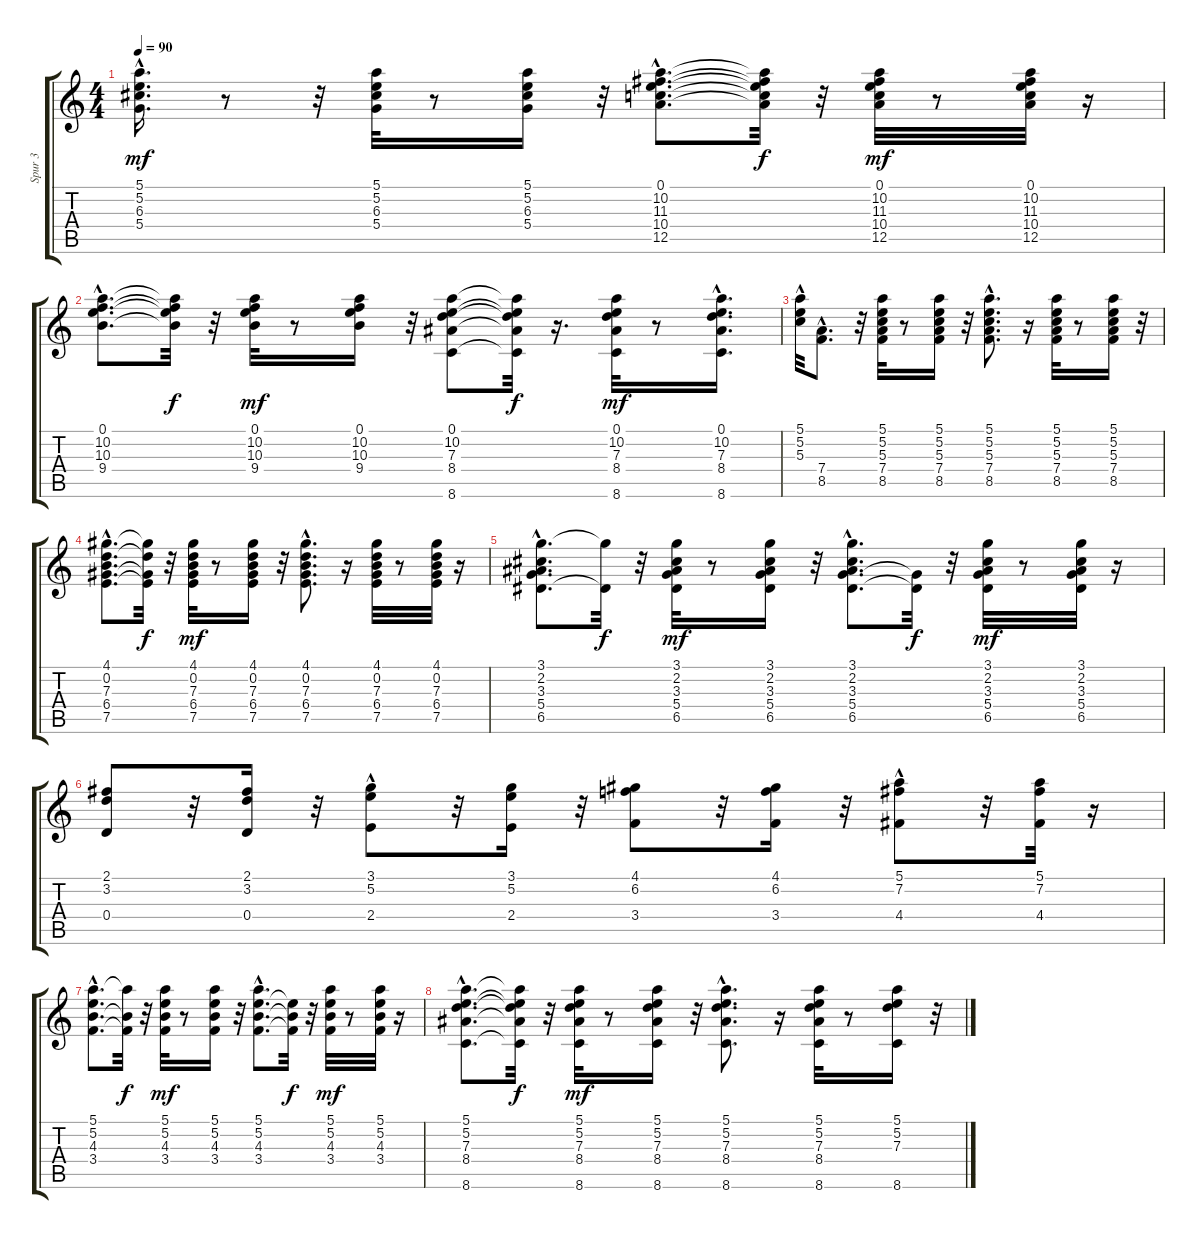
\track ("Spur 3" "Spur 3") {instrument acousticguitarsteel}
\staff {score tabs}
\tuning (E4 B3 G3 D3 A2 E2) {hide}
\ts (4 4)
\tempo 90
\clef g2
\ks c
(5.1{hac} 5.2{hac} 6.3{hac} 5.4{hac}).16{d dy mf} r.8 r.32 (5.1 5.2 6.3 5.4).32 r.8 (5.1 5.2 6.3 5.4).16 r.32 (0.1{hac} 10.2{hac} 11.3{hac} 10.4{hac} 12.5{hac}).8{d} (0.1{t} 10.2{t} 11.3{t} 10.4{t} 12.5{t}).32{dy f} r.32 (0.1 10.2 11.3 10.4 12.5).32{dy mf} r.8 (0.1 10.2 11.3 10.4 12.5).32 r.16 |
(0.1{hac} 10.2{hac} 10.3{hac} 9.4{hac}).8{d} (0.1{t} 10.2{t} 10.3{t} 9.4{t}).32{dy f} r.32 (0.1 10.2 10.3 9.4).32{dy mf} r.8 (0.1 10.2 10.3 9.4).16 r.32 (0.1 10.2 7.3 8.4 8.6).8 (0.1{t} 10.2{t} 7.3{t} 8.4{t} 8.6{t}).32{dy f} r.16{d} (0.1 10.2 7.3 8.4 8.6).32{dy mf} r.8 (0.1{hac} 10.2{hac} 7.3{hac} 8.4{hac} 8.6{hac}).16{d} |
(5.1{hac} 5.2{hac} 5.3{hac}).32 (7.4{hac} 8.5{hac}).8{d} r.32 (5.1 5.2 5.3 7.4 8.5).32 r.8 (5.1 5.2 5.3 7.4 8.5).16 r.32 (5.1 5.2 5.3 7.4{hac} 8.5{hac}).8{d} r.16 (5.1 5.2 5.3 7.4 8.5).32 r.8 (5.1 5.2 5.3 7.4 8.5).16 r.32 |
(4.1{hac} 0.2{hac} 7.3{hac} 6.4{hac} 7.5{hac}).8{d} (4.1{t} 7.3{t} 6.4{t} 7.5{t}).32{dy f} r.32 (4.1 0.2 7.3 6.4 7.5).32{dy mf} r.8 (4.1 0.2 7.3 6.4 7.5).16 r.32 (4.1{hac} 0.2{hac} 7.3{hac} 6.4{hac} 7.5{hac}).8{d} r.16 (4.1 0.2 7.3 6.4 7.5).32 r.8 (4.1 0.2 7.3 6.4 7.5).32 r.16 |
(3.1{hac} 2.2{hac} 3.3{hac} 5.4{hac} 6.5{hac}).8{d} (3.1{t} 6.5{t}).32{dy f} r.32 (3.1 2.2 3.3 5.4 6.5).32{dy mf} r.8 (3.1 2.2 3.3 5.4 6.5).16 r.32 (3.1{hac} 2.2{hac} 3.3{hac} 5.4{hac} 6.5{hac}).8{d} (5.4{t} 6.5{t}).32{dy f} r.32 (3.1 2.2 3.3 5.4 6.5).32{dy mf} r.8 (3.1 2.2 3.3 5.4 6.5).32 r.16 |
(2.1 3.2 0.4).8 r.32 (2.1 3.2 0.4).16 r.32 (3.1 5.2{hac} 2.4).8 r.32 (3.1 5.2 2.4).16 r.32 (4.1 6.2 3.4).8 r.32 (4.1 6.2 3.4).16 r.32 (5.1 7.2{hac} 4.4{hac}).8 r.32 (5.1 7.2 4.4).32 r.16 |
(5.1{hac} 5.2{hac} 4.3{hac} 3.4{hac}).8{d} (5.1{t} 4.3{t} 3.4{t}).32{dy f} r.32 (5.1 5.2 4.3 3.4).32{dy mf} r.8 (5.1 5.2 4.3 3.4).16 r.32 (5.1{hac} 5.2{hac} 4.3{hac} 3.4{hac}).8{d} (5.2{t} 4.3{t} 3.4{t}).32{dy f} r.32 (5.1 5.2 4.3 3.4).32{dy mf} r.8 (5.1 5.2 4.3 3.4).32 r.16 |
(5.1{hac} 5.2{hac} 7.3{hac} 8.4{hac} 8.6{hac}).8{d} (5.1{t} 5.2{t} 7.3{t} 8.4{t} 8.6{t}).32{dy f} r.32 (5.1 5.2 7.3 8.4 8.6).32{dy mf} r.8 (5.1 5.2 7.3 8.4 8.6).16 r.32 (5.1 5.2 7.3 8.4{hac} 8.6{hac}).8{d} r.16 (5.1 5.2 7.3 8.4 8.6).32 r.8 (5.1 5.2 7.3 8.6).16 r.32
